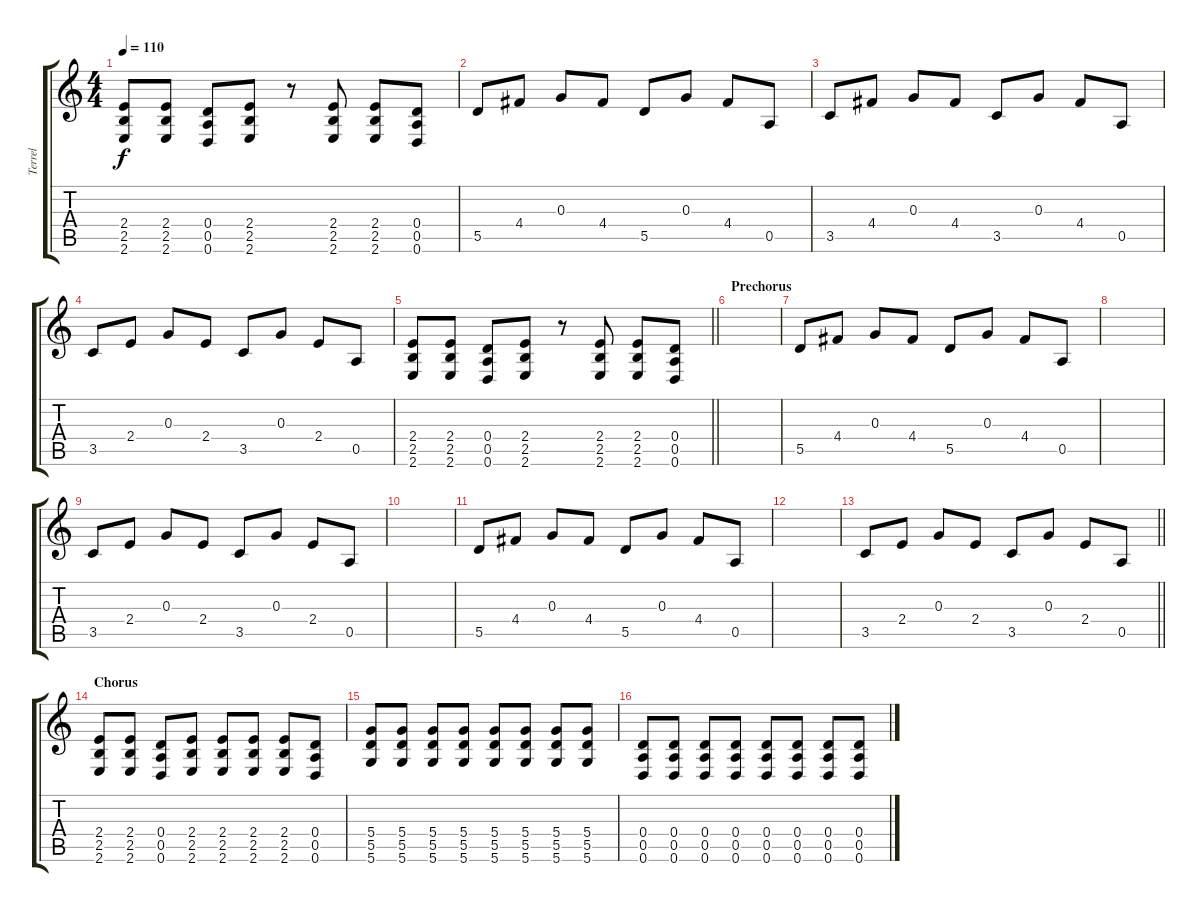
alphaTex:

\track ("Terrel" "Terrel") {instrument distortionguitar}
\staff {score tabs}
\tuning (E4 B3 G3 D3 A2 D2) {hide}
\ts (4 4)
\tempo 110
\clef g2
\ks c
(2.4 2.5 2.6).8{dy f} (2.4 2.5 2.6).8 (0.4 0.5 0.6).8 (2.4 2.5 2.6).8 r.8 (2.4 2.5 2.6).8 (2.4 2.5 2.6).8 (0.4 0.5 0.6).8 |
5.5.8 4.4.8 0.3.8 4.4.8 5.5.8 0.3.8 4.4.8 0.5.8 |
3.5.8 4.4.8 0.3.8 4.4.8 3.5.8 0.3.8 4.4.8 0.5.8 |
3.5.8 2.4.8 0.3.8 2.4.8 3.5.8 0.3.8 2.4.8 0.5.8 |
\barLineRight lightlight
(2.4 2.5 2.6).8 (2.4 2.5 2.6).8 (0.4 0.5 0.6).8 (2.4 2.5 2.6).8 r.8 (2.4 2.5 2.6).8 (2.4 2.5 2.6).8 (0.4 0.5 0.6).8 |
\section ("" "Prechorus")
|
5.5.8 4.4.8 0.3.8 4.4.8 5.5.8 0.3.8 4.4.8 0.5.8 |
|
3.5.8 2.4.8 0.3.8 2.4.8 3.5.8 0.3.8 2.4.8 0.5.8 |
|
5.5.8 4.4.8 0.3.8 4.4.8 5.5.8 0.3.8 4.4.8 0.5.8 |
|
\barLineRight lightlight
3.5.8 2.4.8 0.3.8 2.4.8 3.5.8 0.3.8 2.4.8 0.5.8 |
\section ("" "Chorus")
(2.4 2.5 2.6).8 (2.4 2.5 2.6).8 (0.4 0.5 0.6).8 (2.4 2.5 2.6).8 (2.4 2.5 2.6).8 (2.4 2.5 2.6).8 (2.4 2.5 2.6).8 (0.4 0.5 0.6).8 |
(5.4 5.5 5.6).8 (5.4 5.5 5.6).8 (5.4 5.5 5.6).8 (5.4 5.5 5.6).8 (5.4 5.5 5.6).8 (5.4 5.5 5.6).8 (5.4 5.5 5.6).8 (5.4 5.5 5.6).8 |
(0.4 0.5 0.6).8 (0.4 0.5 0.6).8 (0.4 0.5 0.6).8 (0.4 0.5 0.6).8 (0.4 0.5 0.6).8 (0.4 0.5 0.6).8 (0.4 0.5 0.6).8 (0.4 0.5 0.6).8
